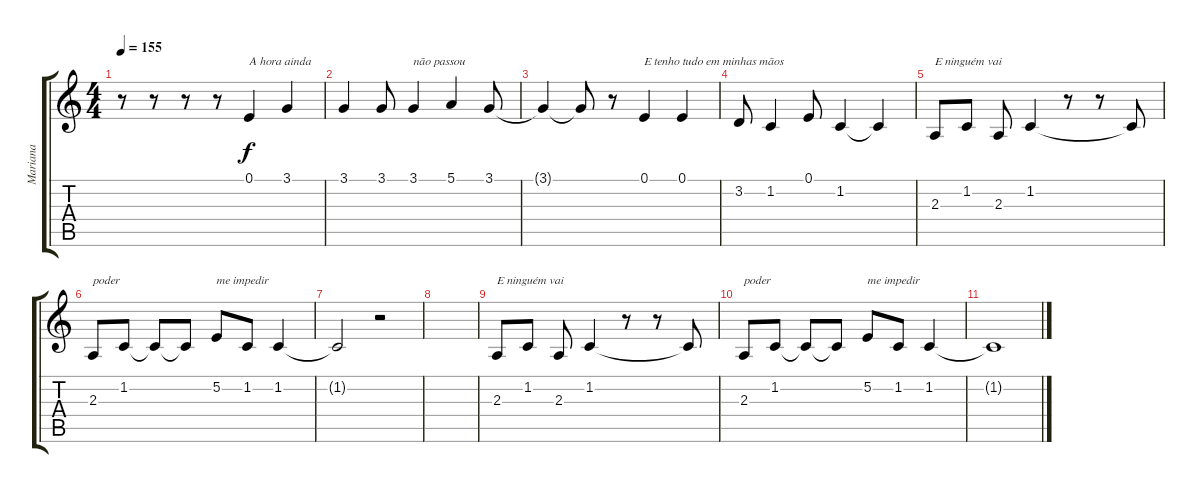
\track ("Mariana" "Mariana") {instrument tenorsax}
\staff {score tabs}
\tuning (E4 B3 G3 D3 A2 E2) {hide}
\ts (4 4)
\tempo 155
\clef g2
\ks c
r.8{dy f} r.8 r.8 r.8 0.1.4{txt "A hora ainda"} 3.1.4 |
3.1.4 3.1.8 3.1.4{txt "não passou"} 5.1.4 3.1.8 |
3.1{t}.4 3.1{t}.8 r.8 0.1.4{txt "E tenho tudo em minhas mãos"} 0.1.4 |
3.2.8 1.2.4 0.1.8 1.2.4 1.2{t}.4 |
2.3.8{txt "E ninguém vai"} 1.2.8 2.3.8 1.2.4 r.8 r.8 1.2{t}.8 |
2.3.8{txt "poder"} 1.2.8 1.2{t}.8 1.2{t}.8 5.2.8{txt "me impedir"} 1.2.8 1.2.4 |
1.2{t}.2 r.2 |
|
2.3.8{txt "E ninguém vai"} 1.2.8 2.3.8 1.2.4 r.8 r.8 1.2{t}.8 |
2.3.8{txt "poder"} 1.2.8 1.2{t}.8 1.2{t}.8 5.2.8{txt "me impedir"} 1.2.8 1.2.4 |
1.2{t}.1
